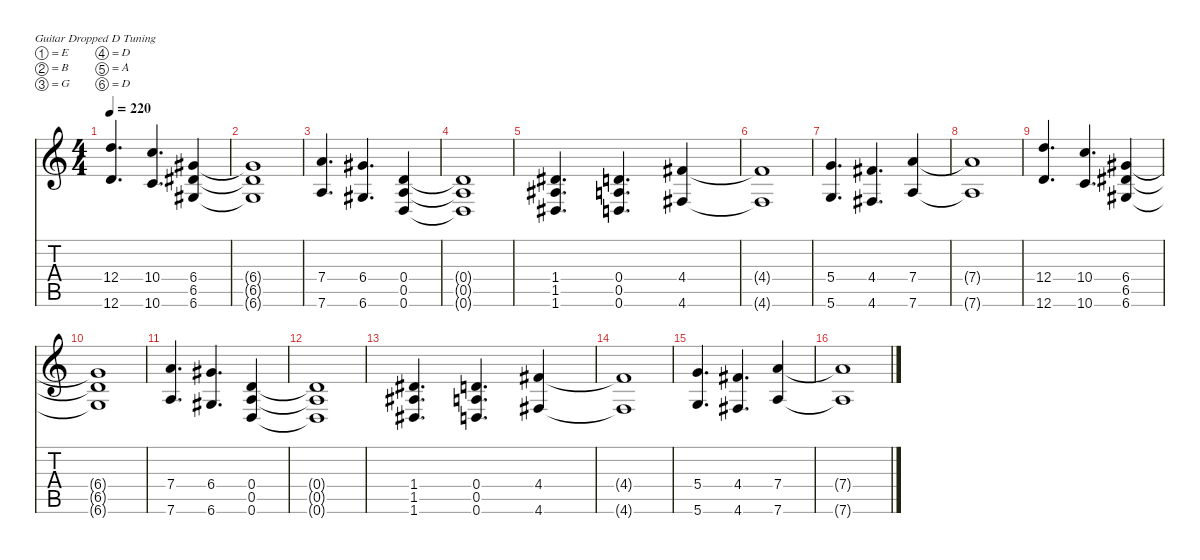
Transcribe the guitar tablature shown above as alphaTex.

\defaultSystemsLayout 4
\hideDynamics
\bracketExtendMode nobrackets
\singleTrackTrackNamePolicy hidden
\multiTrackTrackNamePolicy hidden
\firstSystemTrackNameMode fullname
\firstSystemTrackNameOrientation horizontal
\otherSystemsTrackNameOrientation horizontal
\track ("Guitar 2" "dist.guit.") {instrument distortionguitar}
\staff {score tabs}
\tuning (E4 B3 G3 D3 A2 D2)
\ts (4 4)
\tempo 220
\clef g2
\ks c
(12.4 12.6).4{d dy f beam Up} (10.4 10.6).4{d beam Up} (6.4{acc #} 6.5{acc #} 6.6{acc #}).4{beam Up} |
(6.4{t acc #} 6.5{t acc #} 6.6{t acc #}).1{beam Up} |
(7.4 7.6).4{d beam Up} (6.4{acc #} 6.6{acc #}).4{d beam Up} (0.4 0.5 0.6).4{beam Up} |
(0.4{t} 0.5{t} 0.6{t}).1{beam Up} |
(1.4{acc #} 1.5{acc #} 1.6{acc #}).4{d beam Up} (0.4 0.5 0.6).4{d beam Up} (4.4{acc #} 4.6{acc #}).4{beam Up} |
(4.4{t acc #} 4.6{t acc #}).1{beam Up} |
(5.4 5.6).4{d beam Up} (4.4{acc #} 4.6{acc #}).4{d beam Up} (7.4 7.6).4{beam Up} |
(7.4{t} 7.6{t}).1{beam Up} |
(12.4 12.6).4{d beam Up} (10.4 10.6).4{d beam Up} (6.4{acc #} 6.5{acc #} 6.6{acc #}).4{beam Up} |
(6.4{t acc #} 6.5{t acc #} 6.6{t acc #}).1{beam Up} |
(7.4 7.6).4{d beam Up} (6.4{acc #} 6.6{acc #}).4{d beam Up} (0.4 0.5 0.6).4{beam Up} |
(0.4{t} 0.5{t} 0.6{t}).1{beam Up} |
(1.4{acc #} 1.5{acc #} 1.6{acc #}).4{d beam Up} (0.4 0.5 0.6).4{d beam Up} (4.4{acc #} 4.6{acc #}).4{beam Up} |
(4.4{t acc #} 4.6{t acc #}).1{beam Up} |
(5.4 5.6).4{d beam Up} (4.4{acc #} 4.6{acc #}).4{d beam Up} (7.4 7.6).4{beam Up} |
(7.4{t} 7.6{t}).1{beam Up}
